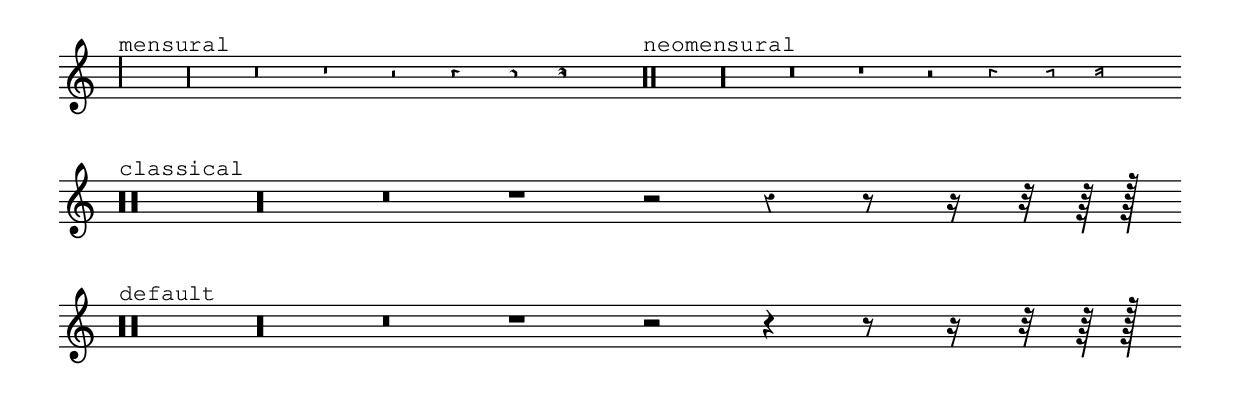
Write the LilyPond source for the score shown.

%% Do not edit this file; it is auto-generated from LSR http://lsr.dsi.unimi.it
%% This file is in the public domain.
\version "2.13.1"

\header {
  lsrtags = "rhythms, ancient-notation, tweaks-and-overrides"

%% Translation of GIT committish: b2d4318d6c53df8469dfa4da09b27c15a374d0ca
  doctitlees = "Estilos de silencios"
  texidoces = "
Los silencios se pueden imprimir en distintos estilos.
"
%% Translation of GIT committish: d96023d8792c8af202c7cb8508010c0d3648899d

  doctitlede = "Pausenstile"
  texidocde = "
Pausen können in verschiedenen Stilen dargestellt werden.
"


%% Translation of GIT committish: e71f19ad847d3e94ac89750f34de8b6bb28611df
  texidocfr = "
Les silences peuvent être gravés selon différents styles.

"
  doctitlefr = "Styles de silences"

  texidoc = "
Rests may be used in various styles.




"
  doctitle = "Rest styles"
} % begin verbatim

\layout {
  indent = 0.0
  \context {
    \Staff
    \remove "Time_signature_engraver"
  }
}

\new Staff \relative c {
  \cadenzaOn
  \override Staff.Rest #'style = #'mensural
  r\maxima^\markup \typewriter { mensural }
  r\longa r\breve r1 r2 r4 r8 r16 s32 s64 s128 s128
  \bar ""
  
  \override Staff.Rest #'style = #'neomensural
  r\maxima^\markup \typewriter { neomensural }
  r\longa r\breve r1 r2 r4 r8 r16 s32 s64 s128 s128
  \bar ""
  
  \override Staff.Rest #'style = #'classical
  r\maxima^\markup \typewriter { classical }
  r\longa r\breve r1 r2 r4 r8 r16 r32 r64 r128 s128
  \bar ""
  
  \override Staff.Rest  #'style = #'default
  r\maxima^\markup \typewriter { default }
  r\longa r\breve r1 r2 r4 r8 r16 r32 r64 r128 s128
}

